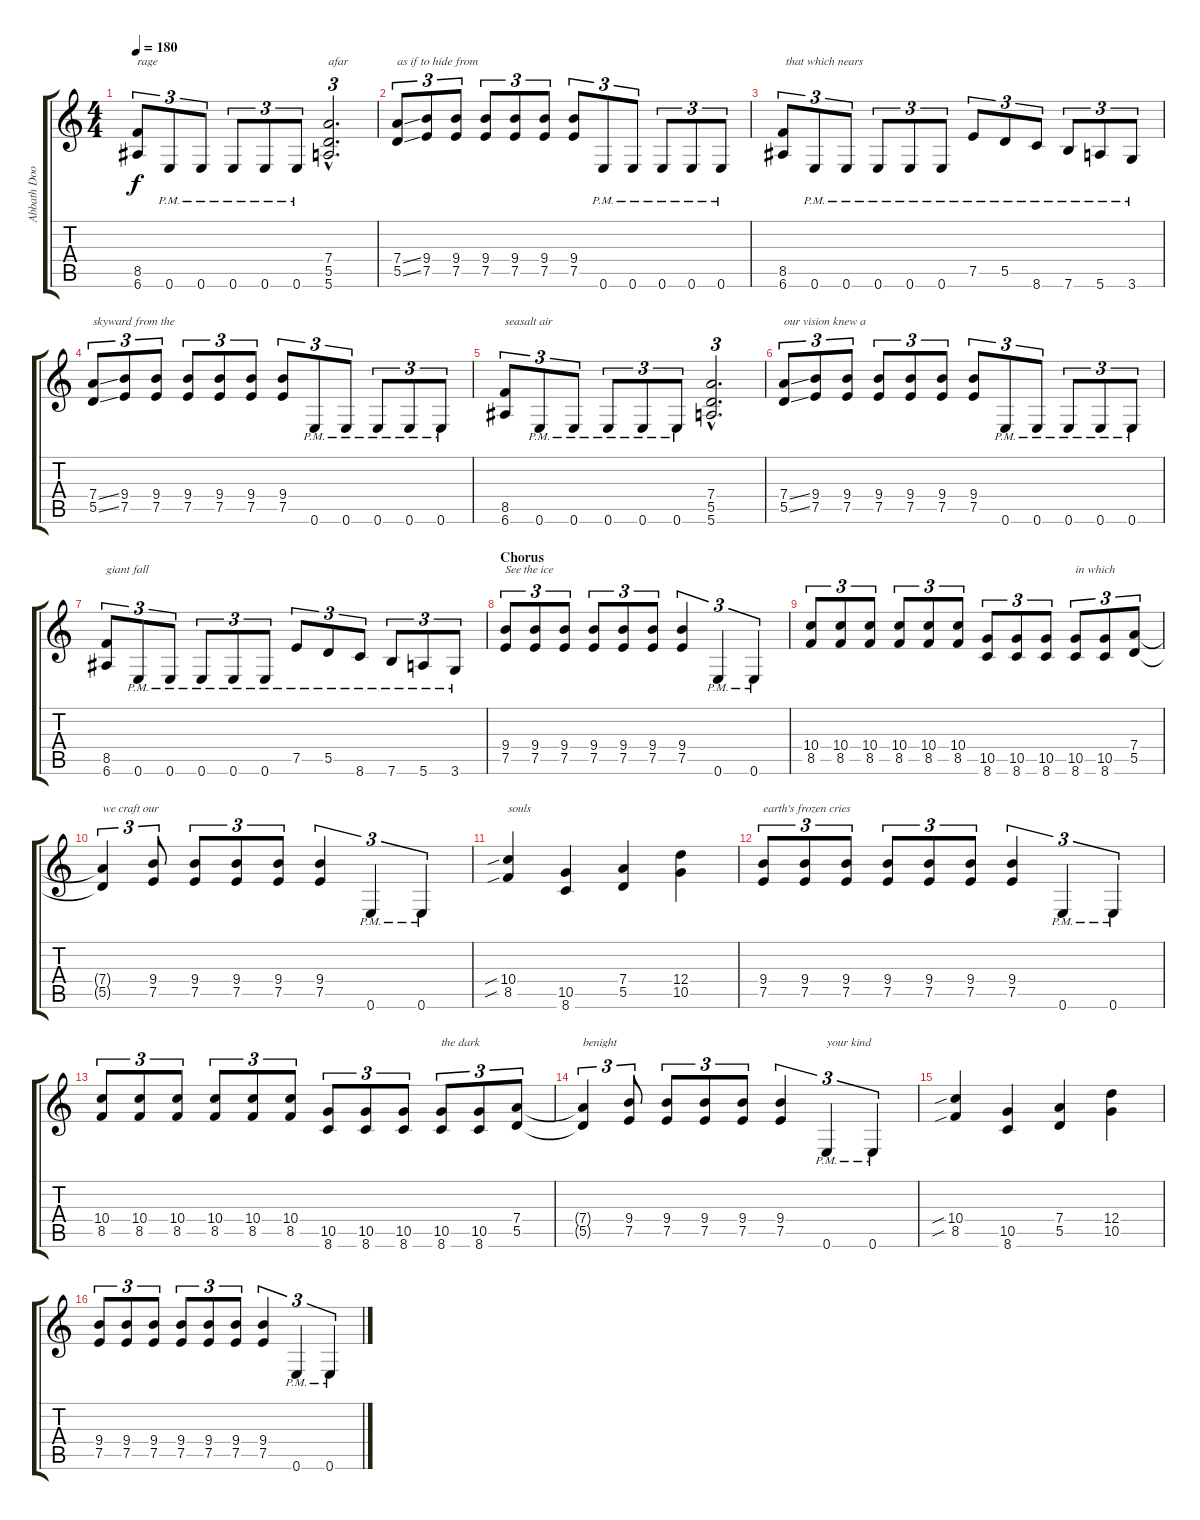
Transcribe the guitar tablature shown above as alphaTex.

\track ("Abbath Doom Occulta (Guitar)" "Abbath Doo") {instrument distortionguitar}
\staff {score tabs}
\tuning (E4 B3 G3 D3 A2 E2) {hide}
\ts (4 4)
\tempo 180
\clef g2
\ks c
(8.5 6.6).8{tu (3 2) txt "rage " dy f} 0.6{pm}.8{tu (3 2)} 0.6{pm}.8{tu (3 2)} 0.6{pm}.8{tu (3 2)} 0.6{pm}.8{tu (3 2)} 0.6{pm}.8{tu (3 2)} (7.4{hac} 5.5{hac} 5.6{hac}).2{d tu (3 2) txt "afar "} |
(7.4{ss} 5.5{ss}).8{tu (3 2) txt "as if to hide from"} (9.4 7.5).8{tu (3 2)} (9.4 7.5).8{tu (3 2)} (9.4 7.5).8{tu (3 2)} (9.4 7.5).8{tu (3 2)} (9.4 7.5).8{tu (3 2)} (9.4 7.5).8{tu (3 2)} 0.6{pm}.8{tu (3 2)} 0.6{pm}.8{tu (3 2)} 0.6{pm}.8{tu (3 2)} 0.6{pm}.8{tu (3 2)} 0.6{pm}.8{tu (3 2)} |
(8.5 6.6).8{tu (3 2) txt " that which nears"} 0.6{pm}.8{tu (3 2)} 0.6{pm}.8{tu (3 2)} 0.6{pm}.8{tu (3 2)} 0.6{pm}.8{tu (3 2)} 0.6{pm}.8{tu (3 2)} 7.5{pm}.8{tu (3 2)} 5.5{pm}.8{tu (3 2)} 8.6{pm}.8{tu (3 2)} 7.6{pm}.8{tu (3 2)} 5.6{pm}.8{tu (3 2)} 3.6{pm}.8{tu (3 2)} |
(7.4{ss} 5.5{ss}).8{tu (3 2) txt "skyward from the "} (9.4 7.5).8{tu (3 2)} (9.4 7.5).8{tu (3 2)} (9.4 7.5).8{tu (3 2)} (9.4 7.5).8{tu (3 2)} (9.4 7.5).8{tu (3 2)} (9.4 7.5).8{tu (3 2)} 0.6{pm}.8{tu (3 2)} 0.6{pm}.8{tu (3 2)} 0.6{pm}.8{tu (3 2)} 0.6{pm}.8{tu (3 2)} 0.6{pm}.8{tu (3 2)} |
(8.5 6.6).8{tu (3 2) txt "seasalt air "} 0.6{pm}.8{tu (3 2)} 0.6{pm}.8{tu (3 2)} 0.6{pm}.8{tu (3 2)} 0.6{pm}.8{tu (3 2)} 0.6{pm}.8{tu (3 2)} (7.4{hac} 5.5{hac} 5.6{hac}).2{d tu (3 2)} |
(7.4{ss} 5.5{ss}).8{tu (3 2) txt "our vision knew a "} (9.4 7.5).8{tu (3 2)} (9.4 7.5).8{tu (3 2)} (9.4 7.5).8{tu (3 2)} (9.4 7.5).8{tu (3 2)} (9.4 7.5).8{tu (3 2)} (9.4 7.5).8{tu (3 2)} 0.6{pm}.8{tu (3 2)} 0.6{pm}.8{tu (3 2)} 0.6{pm}.8{tu (3 2)} 0.6{pm}.8{tu (3 2)} 0.6{pm}.8{tu (3 2)} |
(8.5 6.6).8{tu (3 2) txt "giant fall"} 0.6{pm}.8{tu (3 2)} 0.6{pm}.8{tu (3 2)} 0.6{pm}.8{tu (3 2)} 0.6{pm}.8{tu (3 2)} 0.6{pm}.8{tu (3 2)} 7.5{pm}.8{tu (3 2)} 5.5{pm}.8{tu (3 2)} 8.6{pm}.8{tu (3 2)} 7.6{pm}.8{tu (3 2)} 5.6{pm}.8{tu (3 2)} 3.6{pm}.8{tu (3 2)} |
\section ("" "Chorus")
(9.4 7.5).8{tu (3 2) txt "See the ice "} (9.4 7.5).8{tu (3 2)} (9.4 7.5).8{tu (3 2)} (9.4 7.5).8{tu (3 2)} (9.4 7.5).8{tu (3 2)} (9.4 7.5).8{tu (3 2)} (9.4 7.5).4{tu (3 2)} 0.6{pm}.4{tu (3 2)} 0.6{pm}.4{tu (3 2)} |
(10.4 8.5).8{tu (3 2)} (10.4 8.5).8{tu (3 2)} (10.4 8.5).8{tu (3 2)} (10.4 8.5).8{tu (3 2)} (10.4 8.5).8{tu (3 2)} (10.4 8.5).8{tu (3 2)} (10.5 8.6).8{tu (3 2)} (10.5 8.6).8{tu (3 2)} (10.5 8.6).8{tu (3 2)} (10.5 8.6).8{tu (3 2) txt "in which "} (10.5 8.6).8{tu (3 2)} (7.4 5.5).8{tu (3 2)} |
(7.4{t} 5.5{t}).4{tu (3 2) txt "we craft our"} (9.4 7.5).8{tu (3 2)} (9.4 7.5).8{tu (3 2)} (9.4 7.5).8{tu (3 2)} (9.4 7.5).8{tu (3 2)} (9.4 7.5).4{tu (3 2)} 0.6{pm}.4{tu (3 2)} 0.6{pm}.4{tu (3 2)} |
(10.4{sib} 8.5{sib}).4{txt "souls"} (10.5 8.6).4 (7.4 5.5).4 (12.4 10.5).4 |
(9.4 7.5).8{tu (3 2) txt "earth's frozen cries "} (9.4 7.5).8{tu (3 2)} (9.4 7.5).8{tu (3 2)} (9.4 7.5).8{tu (3 2)} (9.4 7.5).8{tu (3 2)} (9.4 7.5).8{tu (3 2)} (9.4 7.5).4{tu (3 2)} 0.6{pm}.4{tu (3 2)} 0.6{pm}.4{tu (3 2)} |
(10.4 8.5).8{tu (3 2)} (10.4 8.5).8{tu (3 2)} (10.4 8.5).8{tu (3 2)} (10.4 8.5).8{tu (3 2)} (10.4 8.5).8{tu (3 2)} (10.4 8.5).8{tu (3 2)} (10.5 8.6).8{tu (3 2)} (10.5 8.6).8{tu (3 2)} (10.5 8.6).8{tu (3 2)} (10.5 8.6).8{tu (3 2) txt "the dark "} (10.5 8.6).8{tu (3 2)} (7.4 5.5).8{tu (3 2)} |
(7.4{t} 5.5{t}).4{tu (3 2) txt "benight"} (9.4 7.5).8{tu (3 2)} (9.4 7.5).8{tu (3 2)} (9.4 7.5).8{tu (3 2)} (9.4 7.5).8{tu (3 2)} (9.4 7.5).4{tu (3 2)} 0.6{pm}.4{tu (3 2) txt "your kind"} 0.6{pm}.4{tu (3 2)} |
(10.4{sib} 8.5{sib}).4 (10.5 8.6).4 (7.4 5.5).4 (12.4 10.5).4 |
(9.4 7.5).8{tu (3 2)} (9.4 7.5).8{tu (3 2)} (9.4 7.5).8{tu (3 2)} (9.4 7.5).8{tu (3 2)} (9.4 7.5).8{tu (3 2)} (9.4 7.5).8{tu (3 2)} (9.4 7.5).4{tu (3 2)} 0.6{pm}.4{tu (3 2)} 0.6{pm}.4{tu (3 2)}
